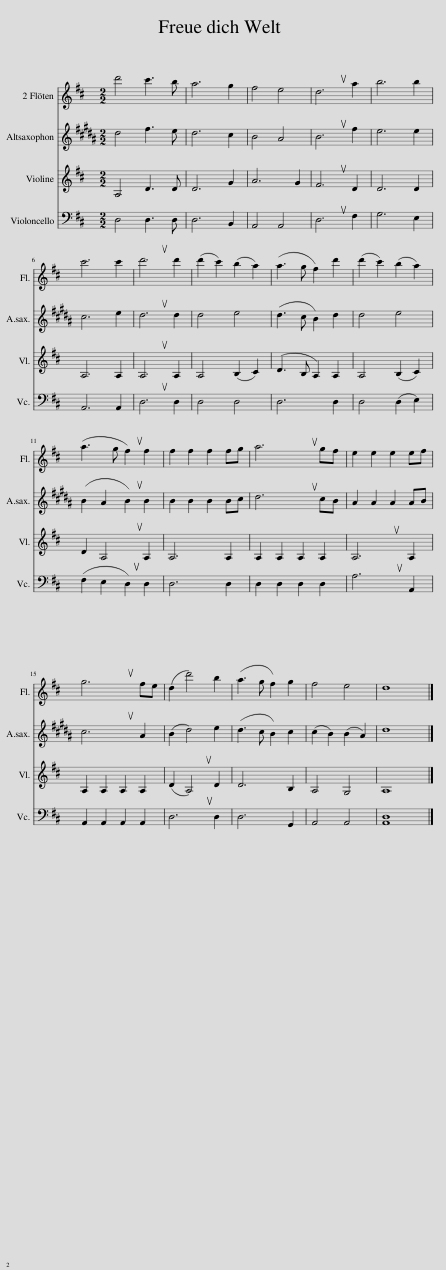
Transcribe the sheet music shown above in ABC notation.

X:1
%%score 1 2 3 4
L:1/8
M:2/2
I:linebreak $
K:D
V:1 treble
V:2 treble transpose=-9
V:3 treble
V:4 bass
V:1
 d'4 c'3 b | a6 g2 | f4 e4 | d6 ua2 | b6 b2 |$ %5
 c'6 c'2 | d'6 ud'2 | (d'2 c'2) (b2 a2) | (a3 g f2) d'2 | (d'2 c'2) (b2 a2) |$ %10
 (a3 g f2) uf2 | f2 f2 f2 fg | a6 ugf | e2 e2 e2 ef |$ g6 ufe | %15
 (d2 d'4) b2 | (a3 g f2) g2 | f4 e4 | d8 |] %19
V:2
[K:B] d4 f3 e | d6 c2 | B4 A4 | B6 uf2 | e6 e2 |$ %5
 c6 e2 | d6 ud2 | d4 e4 | (d3 c B2) d2 | d4 e4 |$ %10
 (B2 A2 B2) uB2 | B2 B2 B2 Bc | d6 ucB | A2 A2 A2 AB |$ c6 uA2 | %15
 (B2 d4) e2 | (d3 c B2) c2 | (c2 B2) (B2 A2) | d8 |] %19
V:3
 A,4 D3 D | D6 G2 | A6 G2 | F6 uD2 | D6 D2 |$ %5
 A,6 A,2 | A,6 uA,2 | A,4 (B,2 C2) | (D3 B, A,2) A,2 | A,4 (B,2 C2) |$ %10
 D2 A,4 uA,2 | A,6 A,2 | A,2 A,2 A,2 A,2 | A,6 uA,2 |$ A,2 A,2 A,2 A,2 | %15
 (D2 A,4) uD2 | D6 B,2 | A,4 G,4 | A,8 |] %19
V:4
 D,4 D,3 D, | D,6 B,,2 | A,,4 A,,4 | D,6 uF,2 | G,6 E,2 |$ %5
 A,,6 A,,2 | D,6 uD,2 | D,4 D,4 | D,6 D,2 | D,4 (D,2 E,2) |$ %10
 (F,2 E,2 D,2) uD,2 | D,6 D,2 | D,2 D,2 D,2 D,2 | A,6 uA,,2 |$ A,,2 A,,2 A,,2 A,,2 | %15
 D,6 uD,2 | D,6 G,,2 | A,,4 A,,4 | [A,,D,]8 |] %19
